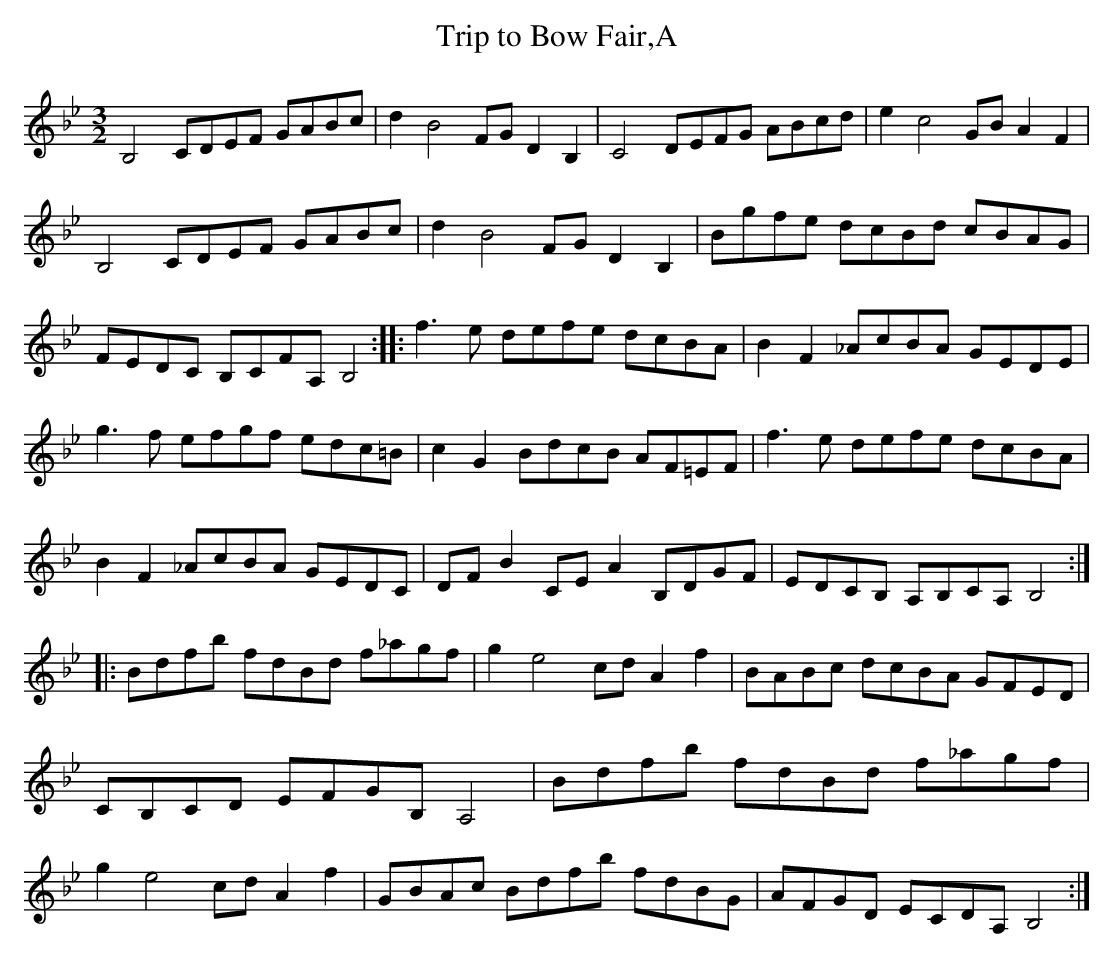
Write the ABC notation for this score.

X:1
T:Trip to Bow Fair,A
M:3/2
L:1/8
K:Gm
B,4 CDEF GABc | d2 B4 FG D2 B,2| C4 DEFG ABcd | e2 c4 GB A2 F2|\
B,4 CDEF GABc | d2 B4 FG D2 B,2|Bgfe dcBd cBAG| FEDC B,CFA,B,4::\
f3 e defe dcBA|B2 F2 _AcBA GEDE|g3 f efgf edc=B| c2 G2 BdcB AF=EF|\
f3 e defe dcBA|B2 F2 _AcBA GEDC| DF B2 CE A2 B,DGF| EDCB, A,B,CA, B,4::\
Bdfb fdBd f_agf| g2 e4 cd A2 f2| BABc dcBA GFED| CB,CD EFGB, A,4|\
Bdfb fdBd f_agf| g2 e4 cd A2 f2| GBAc Bdfb fdBG| AFGD ECDA, B,4:|
